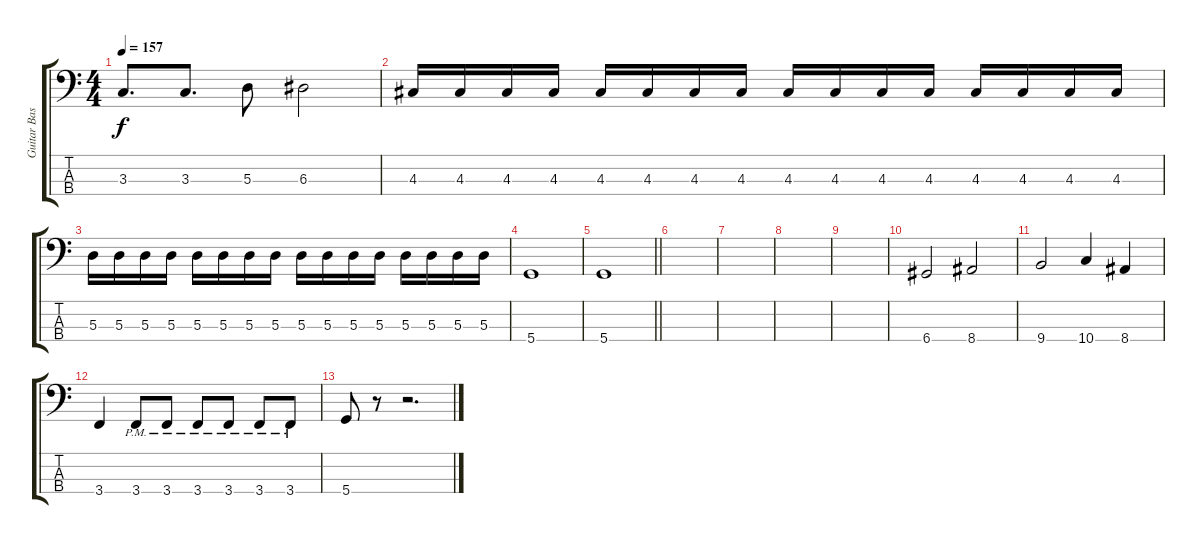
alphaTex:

\track ("Guitar Bass" "Guitar Bas") {instrument electricbasspick}
\staff {score tabs}
\tuning (G2 D2 A1 D1) {hide}
\ts (4 4)
\tempo 157
\clef f4
\ks c
3.3.8{d dy f} 3.3.8{d} 5.3.8 6.3.2 |
4.3.16 4.3.16 4.3.16 4.3.16 4.3.16 4.3.16 4.3.16 4.3.16 4.3.16 4.3.16 4.3.16 4.3.16 4.3.16 4.3.16 4.3.16 4.3.16 |
5.3.16 5.3.16 5.3.16 5.3.16 5.3.16 5.3.16 5.3.16 5.3.16 5.3.16 5.3.16 5.3.16 5.3.16 5.3.16 5.3.16 5.3.16 5.3.16 |
5.4.1 |
\barLineRight lightlight
5.4.1 |
|
|
|
|
6.4.2 8.4.2 |
9.4.2 10.4.4 8.4.4 |
3.4.4 3.4{pm}.8 3.4{pm}.8 3.4{pm}.8 3.4{pm}.8 3.4{pm}.8 3.4{pm}.8 |
5.4.8 r.8 r.2{d}
